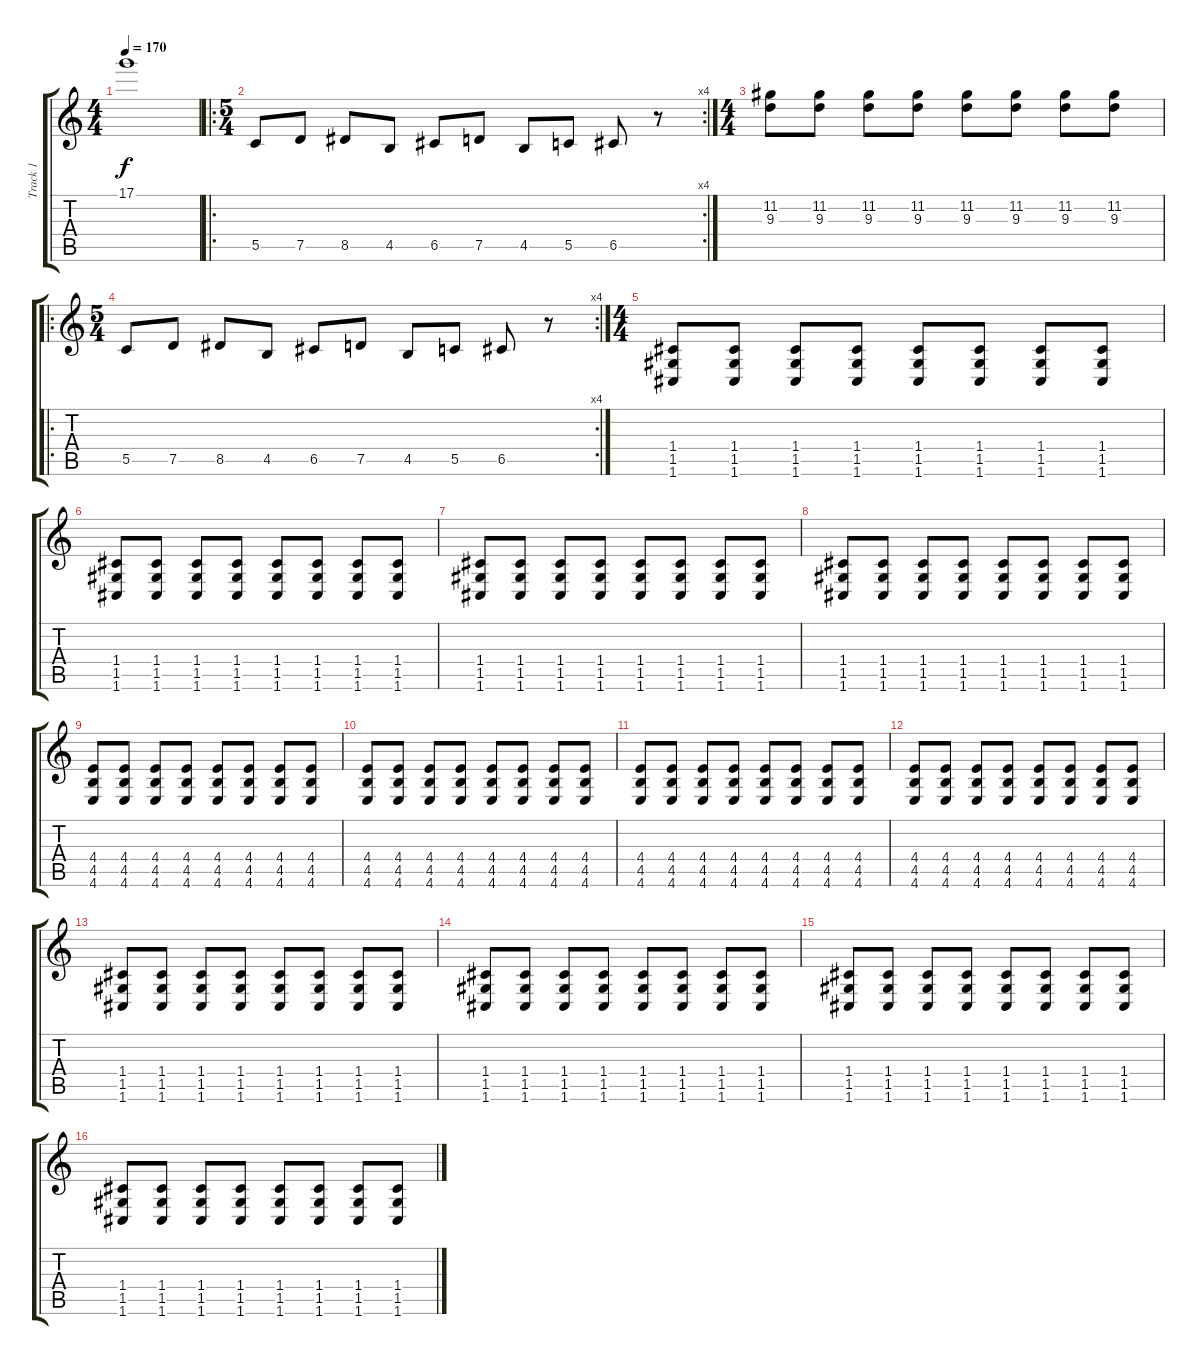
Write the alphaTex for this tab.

\track ("Track 1" "Track 1") {instrument electricguitarclean}
\staff {score tabs}
\tuning (D4 A3 F3 C3 G2 C2) {hide}
\ts (4 4)
\tempo 170
\clef g2
\ks c
17.1.1{dy f} |
\ro
\rc 4
\ts (5 4)
5.5.8 7.5.8 8.5.8 4.5.8 6.5.8 7.5.8 4.5.8 5.5.8 6.5.8 r.8 |
\ts (4 4)
(11.2 9.3).8 (11.2 9.3).8 (11.2 9.3).8 (11.2 9.3).8 (11.2 9.3).8 (11.2 9.3).8 (11.2 9.3).8 (11.2 9.3).8 |
\ro
\rc 4
\ts (5 4)
5.5.8 7.5.8 8.5.8 4.5.8 6.5.8 7.5.8 4.5.8 5.5.8 6.5.8 r.8 |
\ts (4 4)
(1.4 1.5 1.6).8 (1.4 1.5 1.6).8 (1.4 1.5 1.6).8 (1.4 1.5 1.6).8 (1.4 1.5 1.6).8 (1.4 1.5 1.6).8 (1.4 1.5 1.6).8 (1.4 1.5 1.6).8 |
(1.4 1.5 1.6).8 (1.4 1.5 1.6).8 (1.4 1.5 1.6).8 (1.4 1.5 1.6).8 (1.4 1.5 1.6).8 (1.4 1.5 1.6).8 (1.4 1.5 1.6).8 (1.4 1.5 1.6).8 |
(1.4 1.5 1.6).8 (1.4 1.5 1.6).8 (1.4 1.5 1.6).8 (1.4 1.5 1.6).8 (1.4 1.5 1.6).8 (1.4 1.5 1.6).8 (1.4 1.5 1.6).8 (1.4 1.5 1.6).8 |
(1.4 1.5 1.6).8 (1.4 1.5 1.6).8 (1.4 1.5 1.6).8 (1.4 1.5 1.6).8 (1.4 1.5 1.6).8 (1.4 1.5 1.6).8 (1.4 1.5 1.6).8 (1.4 1.5 1.6).8 |
(4.4 4.5 4.6).8 (4.4 4.5 4.6).8 (4.4 4.5 4.6).8 (4.4 4.5 4.6).8 (4.4 4.5 4.6).8 (4.4 4.5 4.6).8 (4.4 4.5 4.6).8 (4.4 4.5 4.6).8 |
(4.4 4.5 4.6).8 (4.4 4.5 4.6).8 (4.4 4.5 4.6).8 (4.4 4.5 4.6).8 (4.4 4.5 4.6).8 (4.4 4.5 4.6).8 (4.4 4.5 4.6).8 (4.4 4.5 4.6).8 |
(4.4 4.5 4.6).8 (4.4 4.5 4.6).8 (4.4 4.5 4.6).8 (4.4 4.5 4.6).8 (4.4 4.5 4.6).8 (4.4 4.5 4.6).8 (4.4 4.5 4.6).8 (4.4 4.5 4.6).8 |
(4.4 4.5 4.6).8 (4.4 4.5 4.6).8 (4.4 4.5 4.6).8 (4.4 4.5 4.6).8 (4.4 4.5 4.6).8 (4.4 4.5 4.6).8 (4.4 4.5 4.6).8 (4.4 4.5 4.6).8 |
(1.4 1.5 1.6).8 (1.4 1.5 1.6).8 (1.4 1.5 1.6).8 (1.4 1.5 1.6).8 (1.4 1.5 1.6).8 (1.4 1.5 1.6).8 (1.4 1.5 1.6).8 (1.4 1.5 1.6).8 |
(1.4 1.5 1.6).8 (1.4 1.5 1.6).8 (1.4 1.5 1.6).8 (1.4 1.5 1.6).8 (1.4 1.5 1.6).8 (1.4 1.5 1.6).8 (1.4 1.5 1.6).8 (1.4 1.5 1.6).8 |
(1.4 1.5 1.6).8 (1.4 1.5 1.6).8 (1.4 1.5 1.6).8 (1.4 1.5 1.6).8 (1.4 1.5 1.6).8 (1.4 1.5 1.6).8 (1.4 1.5 1.6).8 (1.4 1.5 1.6).8 |
(1.4 1.5 1.6).8 (1.4 1.5 1.6).8 (1.4 1.5 1.6).8 (1.4 1.5 1.6).8 (1.4 1.5 1.6).8 (1.4 1.5 1.6).8 (1.4 1.5 1.6).8 (1.4 1.5 1.6).8
